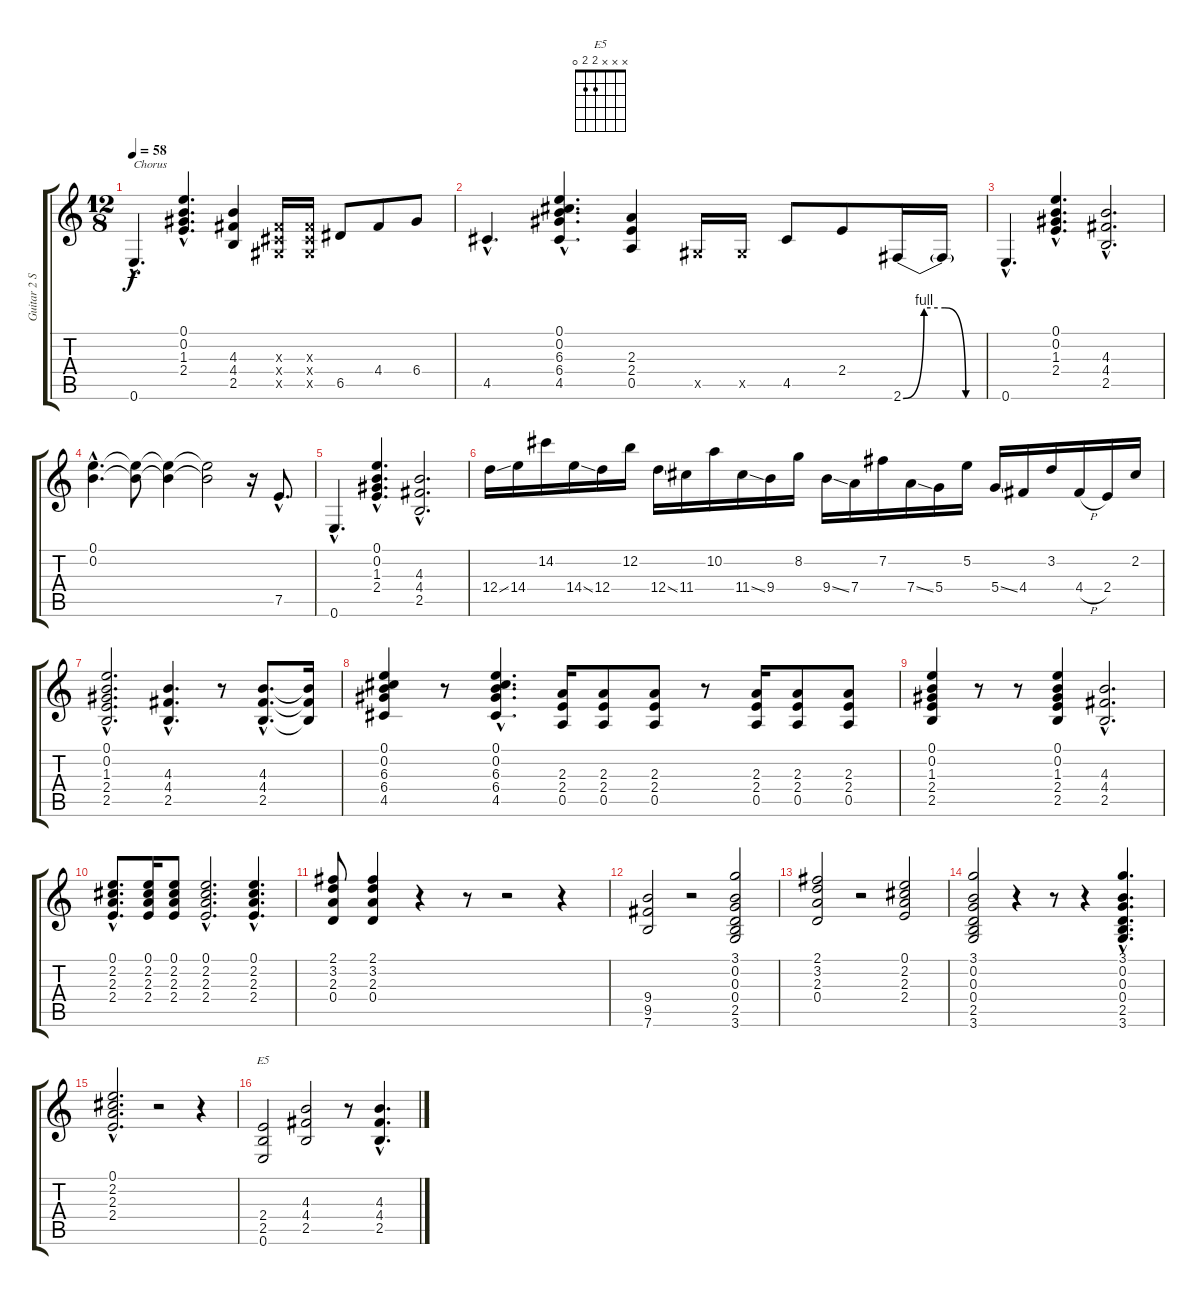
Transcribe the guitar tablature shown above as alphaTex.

\track ("Guitar 2 Slight Dist" "Guitar 2 S") {instrument distortionguitar}
\staff {score tabs}
\tuning (E4 B3 G3 D3 A2 E2) {hide}
\chord ("E5" x x x 2 2 0)
\ts (12 8)
\tempo 58
\clef g2
\ks c
0.6{hac}.4{d txt "Chorus" dy f} (0.1{hac} 0.2{hac} 1.3{hac} 2.4{hac}).4{d} (4.3 4.4 2.5).4 (-1.3{x} -1.4{x} -1.5{x}).16 (-1.3{x} -1.4{x} -1.5{x}).16 6.5.8 4.4.8 6.4.8 |
4.5{hac}.4{d} (0.1{hac} 0.2{hac} 6.3{hac} 6.4{hac} 4.5{hac}).4{d} (2.3 2.4 0.5).4 -1.5{x}.16 -1.5{x}.16 4.5.8 2.4.8 2.6{be (custom 0 0 15 4 30 4 45 0 60 0)}.16 2.6{t}.16 |
0.6{hac}.4{d} (0.1{hac} 0.2{hac} 1.3{hac} 2.4{hac}).4{d} (4.3{hac} 4.4{hac} 2.5{hac}).2{d} |
(0.1{hac} 0.2{hac}).4{d} (0.1{t} 0.2{t}).8 (0.1{t} 0.2{t}).4 (0.1{t} 0.2{t}).2 r.16 7.5{hac}.8{d} |
0.6{hac}.4{d} (0.1{hac} 0.2{hac} 1.3{hac} 2.4{hac}).4{d} (4.3{hac} 4.4{hac} 2.5{hac}).2{d} |
12.4{ss}.16 14.4.16 14.2.16 14.4{ss}.16 12.4.16 12.2.16 12.4{ss}.16 11.4.16 10.2.16 11.4{ss}.16 9.4.16 8.2.16 9.4{ss}.16 7.4.16 7.2.16 7.4{ss}.16 5.4.16 5.2.16 5.4{ss}.16 4.4.16 3.2.16 4.4{h}.16 2.4.16 2.2.16 |
(0.1{hac} 0.2{hac} 1.3{hac} 2.4{hac} 2.5{hac}).2{d} (4.3{hac} 4.4{hac} 2.5{hac}).4{d} r.8 (4.3{hac} 4.4{hac} 2.5{hac}).8{d} (4.3{t} 4.4{t} 2.5{t}).16 |
(0.1 0.2 6.3 6.4 4.5).4 r.8 (0.1{hac} 0.2{hac} 6.3{hac} 6.4{hac} 4.5{hac}).4{d} (2.3 2.4 0.5).16 (2.3 2.4 0.5).8 (2.3 2.4 0.5).8 r.8 (2.3 2.4 0.5).16 (2.3 2.4 0.5).8 (2.3 2.4 0.5).8 |
(0.1 0.2 1.3 2.4 2.5).4 r.8 r.8 (0.1 0.2 1.3 2.4 2.5).4 (4.3{hac} 4.4{hac} 2.5{hac}).2{d} |
(0.1{hac} 2.2{hac} 2.3{hac} 2.4{hac}).8{d} (0.1 2.2 2.3 2.4).16 (0.1 2.2 2.3 2.4).8 (0.1{hac} 2.2{hac} 2.3{hac} 2.4{hac}).2{d} (0.1{hac} 2.2{hac} 2.3{hac} 2.4{hac}).4{d} |
(2.1 3.2 2.3 0.4).8 (2.1 3.2 2.3 0.4).4 r.4 r.8 r.2 r.4 |
(9.4 9.5 7.6).2 r.2 (3.1 0.2 0.3 0.4 2.5 3.6).2 |
(2.1 3.2 2.3 0.4).2 r.2 (0.1 2.2 2.3 2.4).2 |
(3.1 0.2 0.3 0.4 2.5 3.6).2 r.4 r.8 r.4 (3.1{hac} 0.2{hac} 0.3{hac} 0.4{hac} 2.5{hac} 3.6{hac}).4{d} |
(0.1{hac} 2.2{hac} 2.3{hac} 2.4{hac}).2{d} r.2 r.4 |
(2.4 2.5 0.6).2{ch "E5"} (4.3 4.4 2.5).2 r.8 (4.3{hac} 4.4{hac} 2.5{hac}).4{d}
